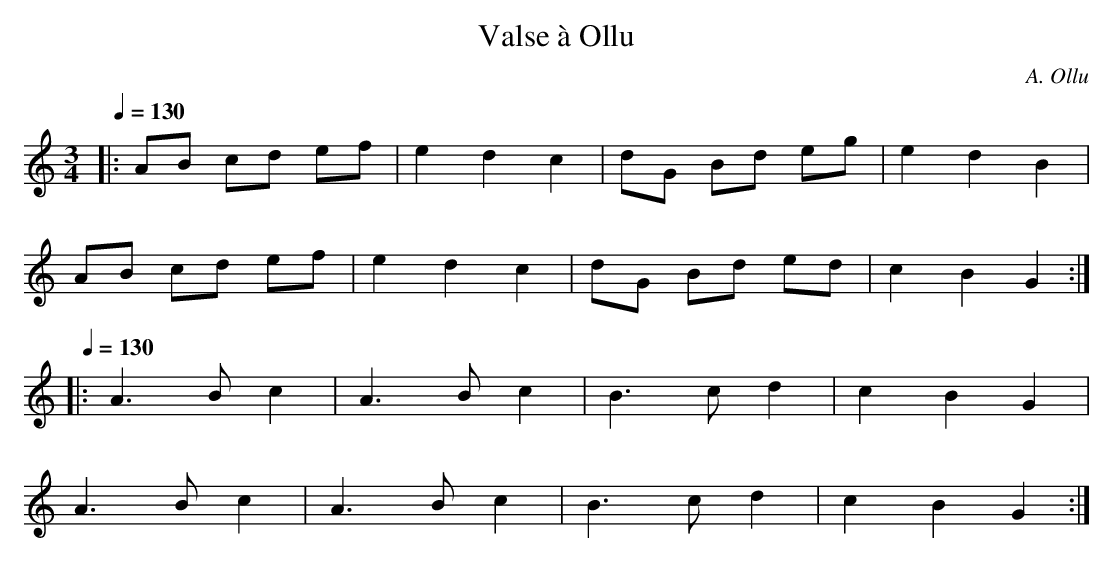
X:1
T:Valse à Ollu
C:A. Ollu
M:3/4
L:1/8
Q:1/4=130
K:C
|: AB cd ef|e2d2c2|dG Bd eg|e2d2B2|
AB cd ef|e2d2c2|dG Bd ed|c2B2G2:|
L:1/4
Q:1/4=130
|:A>Bc|A>Bc|B>cd|cBG|
A>Bc|A>Bc|B>cd|cBG:|
